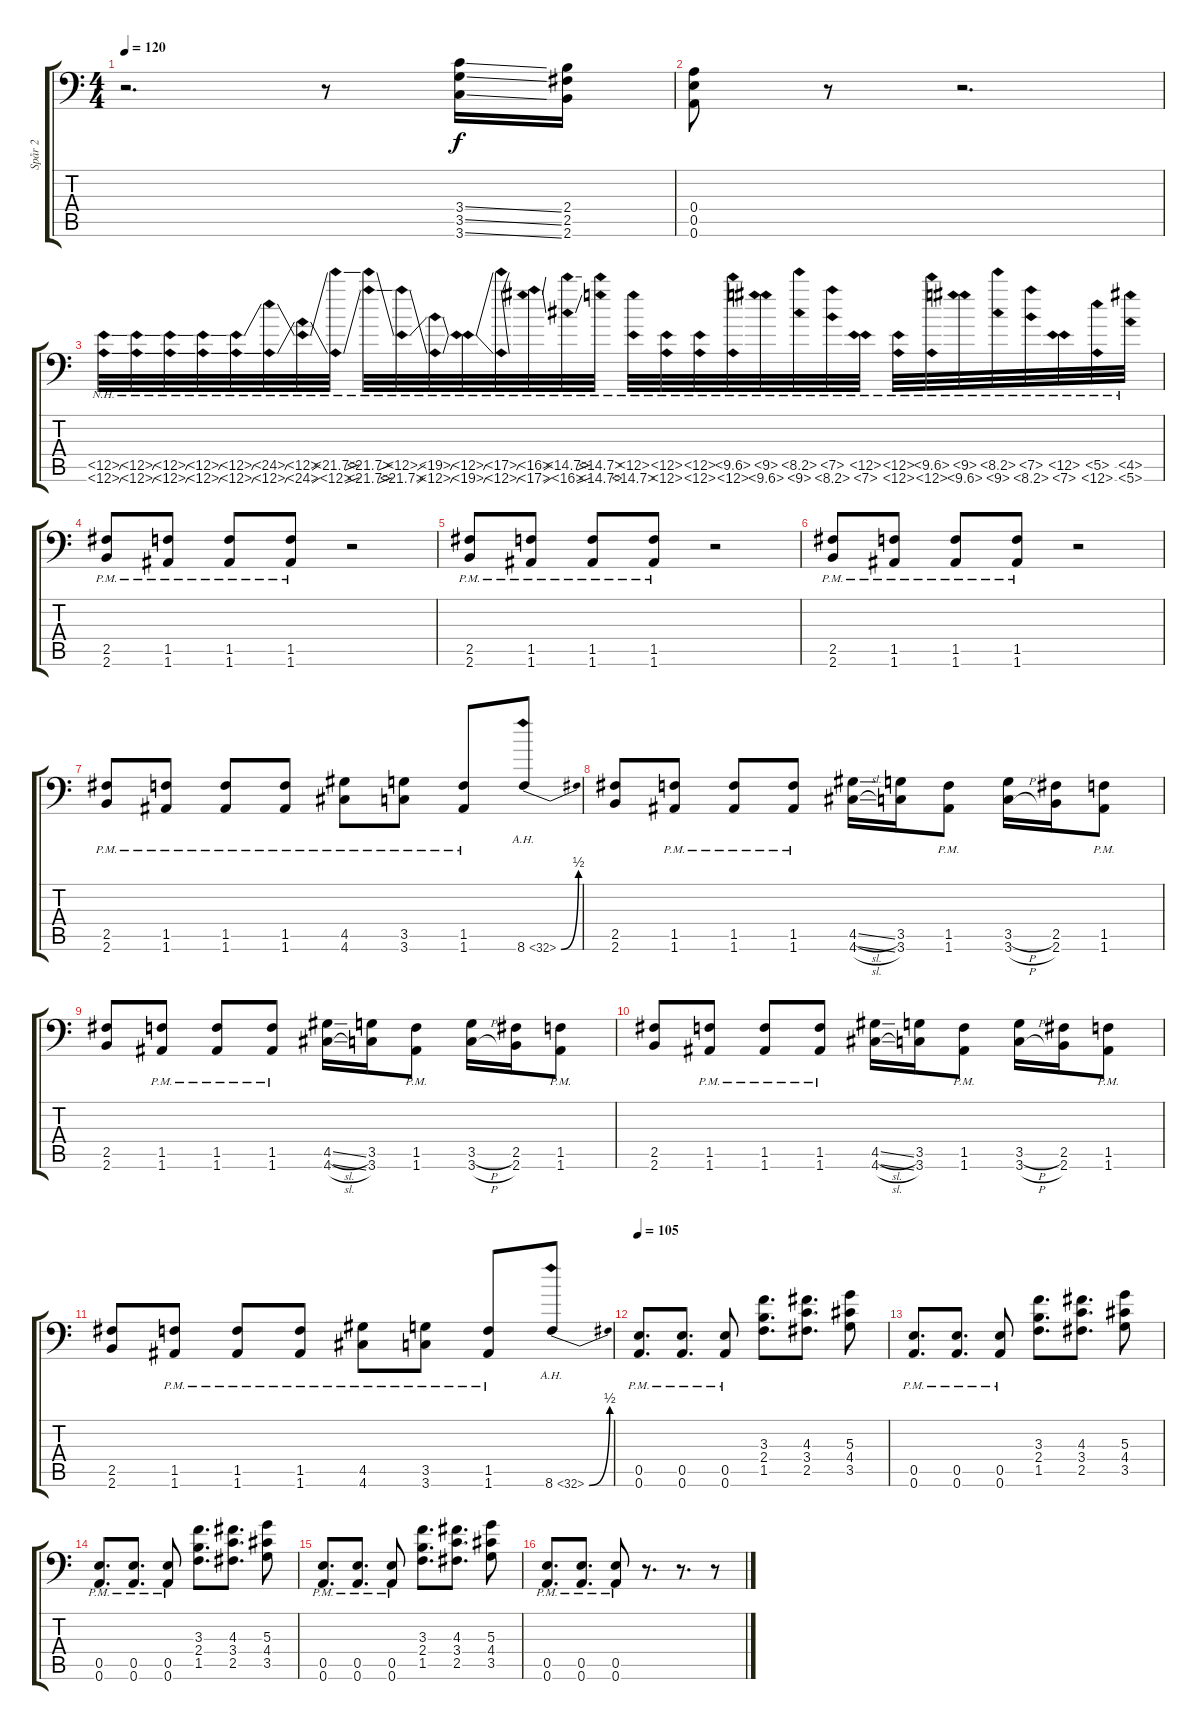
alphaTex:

\track ("Spår 2" "Spår 2") {instrument distortionguitar}
\staff {score tabs}
\tuning (B3 Gb3 D3 A2 E2 A1) {hide}
\ts (4 4)
\tempo 120
\clef f4
\ks c
r.2{d dy f} r.8 (3.4{ss} 3.5{ss} 3.6{ss}).16 (2.4 2.5 2.6).16 |
(0.4 0.5 0.6).8 r.8 r.2{d} |
(29.5{nh ss} 30.6{nh ss}).32 (28.5{nh ss} 29.6{nh ss}).32 (27.5{nh ss} 28.6{nh ss}).32 (26.5{nh ss} 27.6{nh ss}).32 (25.5{nh ss} 26.6{nh ss}).32 (24.5{nh ss} 25.6{nh ss}).32 (23.5{nh ss} 24.6{nh ss}).32 (22.5{nh ss} 23.6{nh ss}).32 (21.5{nh ss} 22.6{nh ss}).32 (20.5{nh ss} 21.6{nh ss}).32 (19.5{nh ss} 20.6{nh ss}).32 (18.5{nh ss} 19.6{nh ss}).32 (17.5{nh ss} 18.6{nh ss}).32 (16.5{nh ss} 17.6{nh ss}).32 (15.5{nh ss} 16.6{nh ss}).32 (14.5{nh} 15.6{nh}).32 (13.5{nh} 14.6{nh}).32 (12.5{nh} 13.6{nh}).32 (11.5{nh} 12.6{nh}).32 (10.5{nh} 11.6{nh}).32 (9.5{nh} 10.6{nh}).32 (8.5{nh} 9.6{nh}).32 (7.5{nh} 8.6{nh}).32 (6.5{nh} 7.6{nh}).32 (11.5{nh} 12.6{nh}).32 (10.5{nh} 11.6{nh}).32 (9.5{nh} 10.6{nh}).32 (8.5{nh} 9.6{nh}).32 (7.5{nh} 8.6{nh}).32 (6.5{nh} 7.6{nh}).32 (5.5{nh} 6.6{nh}).32 (4.5{nh} 5.6{nh}).32 |
(2.5{pm} 2.6{pm}).8 (1.5{pm} 1.6{pm}).8 (1.5{pm} 1.6{pm}).8 (1.5{pm} 1.6{pm}).8 r.2 |
(2.5{pm} 2.6{pm}).8 (1.5{pm} 1.6{pm}).8 (1.5{pm} 1.6{pm}).8 (1.5{pm} 1.6{pm}).8 r.2 |
(2.5{pm} 2.6{pm}).8 (1.5{pm} 1.6{pm}).8 (1.5{pm} 1.6{pm}).8 (1.5{pm} 1.6{pm}).8 r.2 |
(2.5{pm} 2.6{pm}).8 (1.5{pm} 1.6{pm}).8 (1.5{pm} 1.6{pm}).8 (1.5{pm} 1.6{pm}).8 (4.5{pm} 4.6{pm}).8 (3.5{pm} 3.6{pm}).8 (1.5{pm} 1.6{pm}).8 8.6{be (bend 0 0 60 2) ah 24}.8 |
(2.5 2.6).8 (1.5{pm} 1.6{pm}).8 (1.5{pm} 1.6{pm}).8 (1.5{pm} 1.6{pm}).8 (4.5{sl} 4.6{sl}).16 (3.5 3.6).16 (1.5{pm} 1.6{pm}).8 (3.5{h} 3.6{h}).16 (2.5 2.6).16 (1.5{pm} 1.6{pm}).8 |
(2.5 2.6).8 (1.5{pm} 1.6{pm}).8 (1.5{pm} 1.6{pm}).8 (1.5{pm} 1.6{pm}).8 (4.5{sl} 4.6{sl}).16 (3.5 3.6).16 (1.5{pm} 1.6{pm}).8 (3.5{h} 3.6{h}).16 (2.5 2.6).16 (1.5{pm} 1.6{pm}).8 |
(2.5 2.6).8 (1.5{pm} 1.6{pm}).8 (1.5{pm} 1.6{pm}).8 (1.5{pm} 1.6{pm}).8 (4.5{sl} 4.6{sl}).16 (3.5 3.6).16 (1.5{pm} 1.6{pm}).8 (3.5{h} 3.6{h}).16 (2.5 2.6).16 (1.5{pm} 1.6{pm}).8 |
(2.5 2.6).8 (1.5{pm} 1.6{pm}).8 (1.5{pm} 1.6{pm}).8 (1.5{pm} 1.6{pm}).8 (4.5{pm} 4.6{pm}).8 (3.5{pm} 3.6{pm}).8 (1.5{pm} 1.6{pm}).8 8.6{be (bend 0 0 60 2) ah 24}.8 |
\tempo 105
(0.5{pm} 0.6{pm}).8{d} (0.5{pm} 0.6{pm}).8{d} (0.5{pm} 0.6{pm}).8 (3.3 2.4 1.5).8{d} (4.3 3.4 2.5).8{d} (5.3 4.4 3.5).8 |
(0.5{pm} 0.6{pm}).8{d} (0.5{pm} 0.6{pm}).8{d} (0.5{pm} 0.6{pm}).8 (3.3 2.4 1.5).8{d} (4.3 3.4 2.5).8{d} (5.3 4.4 3.5).8 |
(0.5{pm} 0.6{pm}).8{d} (0.5{pm} 0.6{pm}).8{d} (0.5{pm} 0.6{pm}).8 (3.3 2.4 1.5).8{d} (4.3 3.4 2.5).8{d} (5.3 4.4 3.5).8 |
(0.5{pm} 0.6{pm}).8{d} (0.5{pm} 0.6{pm}).8{d} (0.5{pm} 0.6{pm}).8 (3.3 2.4 1.5).8{d} (4.3 3.4 2.5).8{d} (5.3 4.4 3.5).8 |
(0.5{pm} 0.6{pm}).8{d} (0.5{pm} 0.6{pm}).8{d} (0.5{pm} 0.6{pm}).8 r.8{d} r.8{d} r.8
